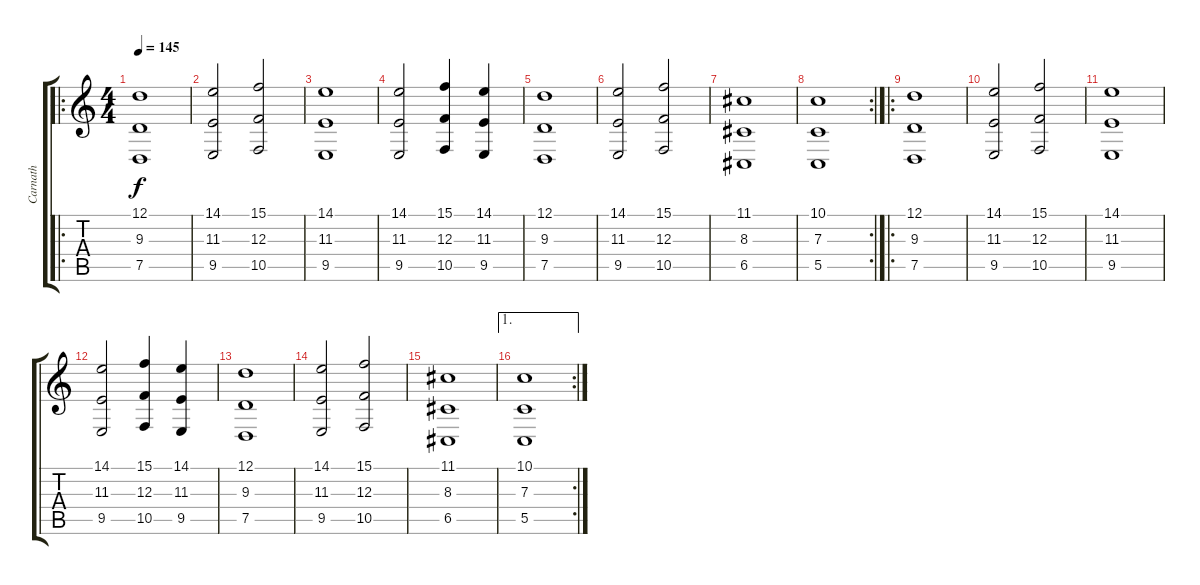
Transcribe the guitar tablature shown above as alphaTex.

\track ("Carnath" "Carnath") {instrument stringensemble1}
\staff {score tabs}
\tuning (D4 A3 F3 C3 G2 D2) {hide}
\ro
\ts (4 4)
\tempo 145
\clef g2
\ks c
(12.1 9.3 7.5).1{dy f instrument stringensemble1} |
(14.1 11.3 9.5).2 (15.1 12.3 10.5).2 |
(14.1 11.3 9.5).1 |
(14.1 11.3 9.5).2 (15.1 12.3 10.5).4 (14.1 11.3 9.5).4 |
(12.1 9.3 7.5).1 |
(14.1 11.3 9.5).2 (15.1 12.3 10.5).2 |
(11.1 8.3 6.5).1 |
\rc 2
(10.1 7.3 5.5).1 |
\ro
(12.1 9.3 7.5).1 |
(14.1 11.3 9.5).2 (15.1 12.3 10.5).2 |
(14.1 11.3 9.5).1 |
(14.1 11.3 9.5).2 (15.1 12.3 10.5).4 (14.1 11.3 9.5).4 |
(12.1 9.3 7.5).1 |
(14.1 11.3 9.5).2 (15.1 12.3 10.5).2 |
(11.1 8.3 6.5).1 |
\ae 1
\rc 2
(10.1 7.3 5.5).1
